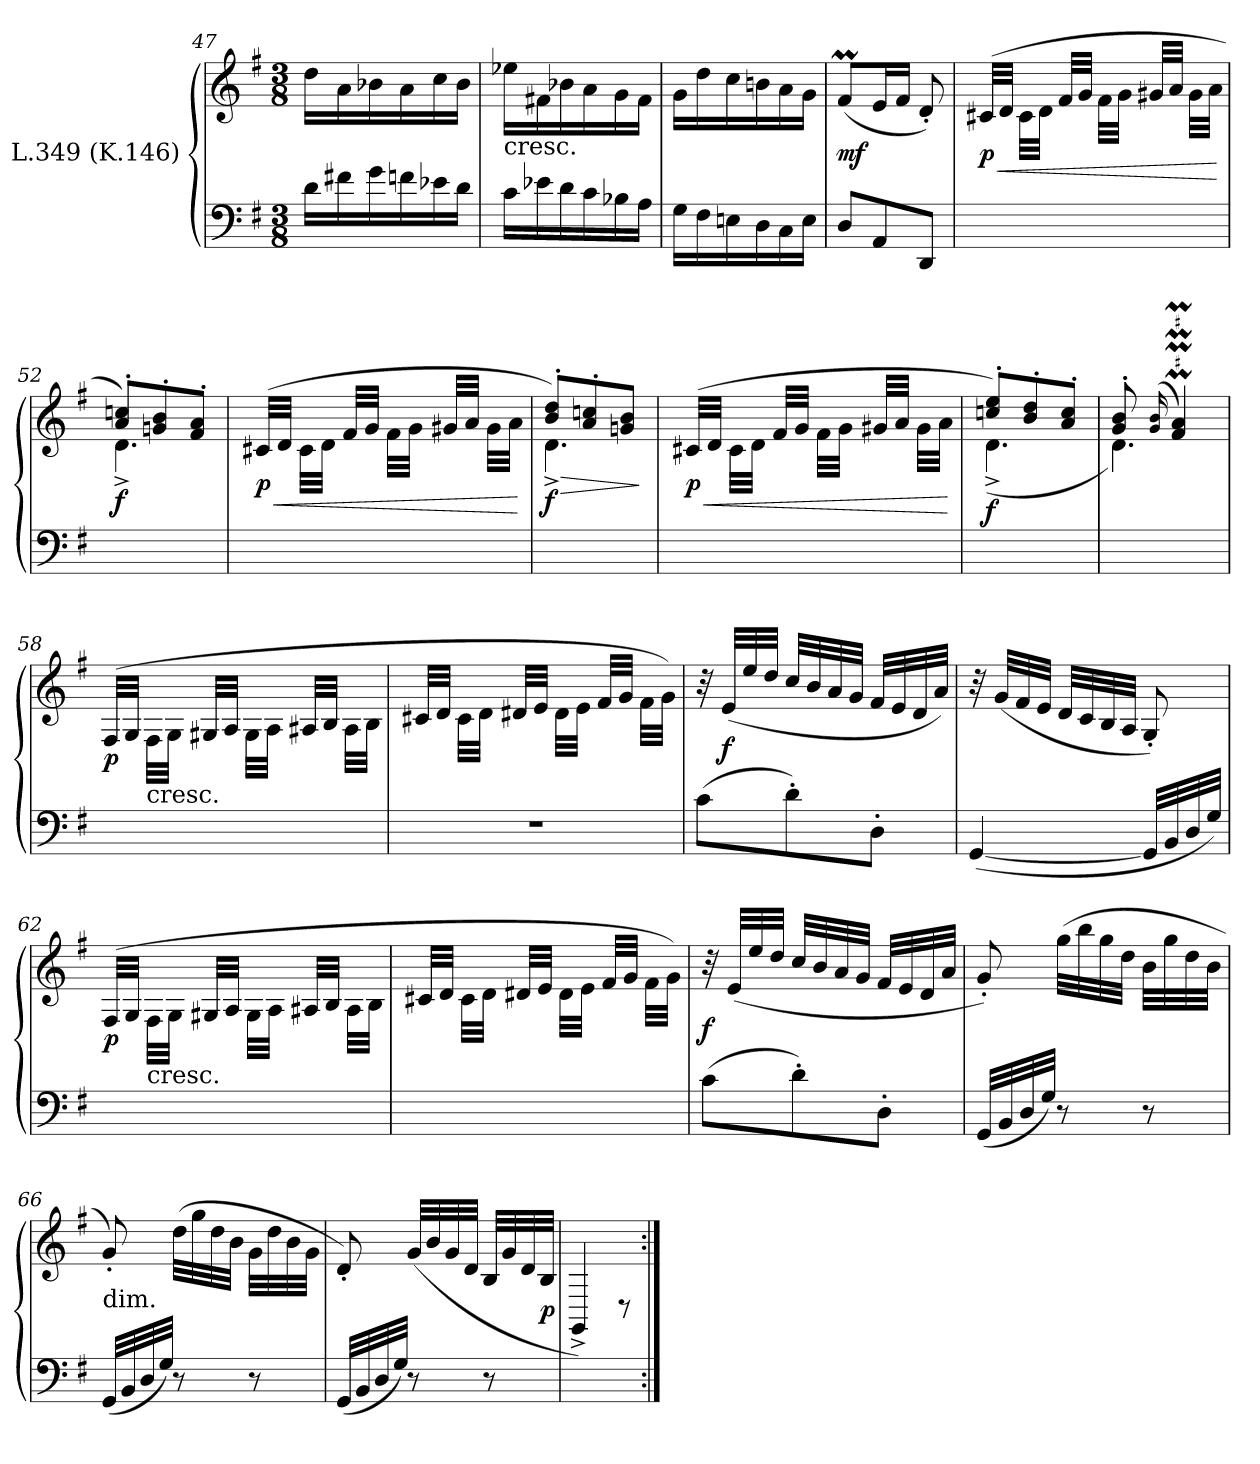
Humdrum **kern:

**kern	**kern	**dynam
*part1	*part1	*part1
*staff2	*staff1	*staff1/2
*I"L.349 (K.146)	*	*
*clefF4	*clefG2	*
*k[f#]	*k[f#]	*
*G:	*G:	*
*M3/8	*M3/8	*
=47	=47	=47
16dLL	16ddLL	.
16f#X	16a	.
16g	16b-X	.
16fn	16a	.
16e-X	16cc	.
16dJJ	16b-JJ	.
=48	=48	=48
!	!LO:TX:c:t=cresc.	!
16cLL	16ee-X\LL	.
16e-X	16f#X\	.
16d	16b-X\	.
16c	16a\	.
16B-X	16g\	.
16AJJ	16f#\JJ	.
!!LO:LB:g=z
=49	=49	=49
16GLL	16g\LL	.
16F#	16dd\	.
16En	16cc\	.
16D	16bn\	.
16C	16a\	.
16EJJ	16g\JJ	.
=50	=50	=50
8DL	(8f#mL	mf
8AA	16eL	.
.	16f#JJ	.
8DDJ	8d')	.
=51	=51	=51
4.ryy	(>32c#XLLL	< p
.	32dJJJ	.
.	32c#\LLL	.
.	32d\JJJ	.
.	32f#LLL	.
.	32gJJJ	.
.	32f#\LLL	.
.	32g\JJJ	.
.	32g#XLLL	.
.	32aJJJ	.
.	32g#\LLL	.
.	32a\JJJ	.
.	.	[
!!LO:LB:g=z
=52	=52	=52
*	*^	*
4.ryy	8a' 8ccn'L)	4.d^	f
.	8gn' 8b'	.	.
.	8f#' 8a'J	.	.
*	*v	*v	*
=53	=53	=53
4.ryy	(32c#XLLL	< p
.	32dJJJ	.
.	32c#\LLL	.
.	32d\JJJ	.
.	32f#LLL	.
.	32gJJJ	.
.	32f#\LLL	.
.	32g\JJJ	.
.	32g#XLLL	.
.	32aJJJ	.
.	32g#\LLL	.
.	32a\JJJ	.
.	.	[
=54	=54	=54
*	*^	*
4.ryy	8b' 8dd'L)	4.d^	> f
.	8a' 8ccn'	.	.
.	8gn 8bJ	.	.
*	*v	*v	*
.	.	]
!!LO:LB:g=z
=55	=55	=55
4.ryy	(32c#XLLL	< p
.	32dJJJ	.
.	32c#\LLL	.
.	32d\JJJ	.
.	32f#LLL	.
.	32gJJJ	.
.	32f#\LLL	.
.	32g\JJJ	.
.	32g#XLLL	.
.	32aJJJ	.
.	32g#\LLL	.
.	32a\JJJ	.
.	.	[
=56	=56	=56
*	*^	*
4.ryy	8ccn' 8ee'L)	(4.d^	f
.	8b' 8dd'	.	.
.	8a' 8cc'J	.	.
=57	=57	=57	=57
4.ryy	8g' 8b'	4.d)	.
.	(<16qqg 16qqb	.	.
.	4f#M 4aM)	.	.
*	*v	*v	*
!!LO:LB:g=z
=58	=58	=58
4.ryy	(32F#/LLL	p
.	32G/JJJ	.
!	!LO:TX:c:t=cresc.	!
.	32F#\LLL	.
.	32G\JJJ	.
.	32G#X/LLL	.
.	32A/JJJ	.
.	32G#\LLL	.
.	32A\JJJ	.
.	32A#X/LLL	.
.	32B/JJJ	.
.	32A#\LLL	.
.	32B\JJJ	.
=59	=59	=59
4.r	32c#XLLL	.
.	32dJJJ	.
.	32c#\LLL	.
.	32d\JJJ	.
.	32d#XLLL	.
.	32eJJJ	.
.	32d#\LLL	.
.	32e\JJJ	.
.	32f#LLL	.
.	32gJJJ	.
.	32f#\LLL	.
.	32g\JJJ)	.
=60	=60	=60
(8cL	32r	.
.	(32e/LLL	f
.	32ee/	.
.	32dd/JJJ	.
8d')	32ccLLL	.
.	32b	.
.	32a	.
.	32gJJJ	.
8D'J	32f#LLL	.
.	32e	.
.	32d	.
.	32aJJJ)	.
!!LO:LB:g=z
=61	=61	=61
([4GG	32r	.
.	(32gLLL	.
.	32f#	.
.	32eJJJ	.
.	32dLLL	.
.	32c	.
.	32B	.
.	32AJJJ	.
32GGLLL]	8G')	.
32BB	.	.
32D	.	.
32GJJJ)	.	.
=62	=62	=62
4.ryy	(32F#/LLL	p
.	32G/JJJ	.
!	!LO:TX:c:t=cresc.	!
.	32F#\LLL	.
.	32G\JJJ	.
.	32G#X/LLL	.
.	32A/JJJ	.
.	32G#\LLL	.
.	32A\JJJ	.
.	32A#X/LLL	.
.	32B/JJJ	.
.	32A#\LLL	.
.	32B\JJJ	.
=63	=63	=63
4.ryy	32c#XLLL	.
.	32dJJJ	.
.	32c#\LLL	.
.	32d\JJJ	.
.	32d#XLLL	.
.	32eJJJ	.
.	32d#\LLL	.
.	32e\JJJ	.
.	32f#LLL	.
.	32gJJJ	.
.	32f#\LLL	.
.	32g\JJJ)	.
!!LO:LB:g=z
=64	=64	=64
(8cL	32r	f
.	(32e/LLL	.
.	32ee/	.
.	32dd/JJJ	.
8d')	32ccLLL	.
.	32b	.
.	32a	.
.	32gJJJ	.
8D'J	32f#LLL	.
.	32e	.
.	32d	.
.	32aJJJ	.
=65	=65	=65
(32GGLLL	8g')	.
32BB	.	.
32D	.	.
32GJJJ)	.	.
8r	(32ggLLL	.
.	32bb	.
.	32gg	.
.	32ddJJJ	.
8r	32bLLL	.
.	32gg	.
.	32dd	.
.	32bJJJ	.
!!LO:LB:g=z
=66	=66	=66
!	!LO:TX:c:t=dim.	!
(32GGLLL	8g')	.
32BB	.	.
32D	.	.
32GJJJ)	.	.
8r	(32ddLLL	.
.	32gg	.
.	32dd	.
.	32bJJJ	.
8r	32g\LLL	.
.	32dd\	.
.	32b\	.
.	32g\JJJ	.
=67	=67	=67
(32GGLLL	8d')	.
32BB	.	.
32D	.	.
32GJJJ)	.	.
8r	(32gLLL	.
.	32b	.
.	32g	.
.	32dJJJ	.
8r	32BLLL	.
.	32g	.
.	32d	.
.	32BJJJ	p
=68	=68	=68
4.ryy	4GG^</)	.
.	8rD	.
=:|!	=:|!	=:|!
*-	*-	*-
